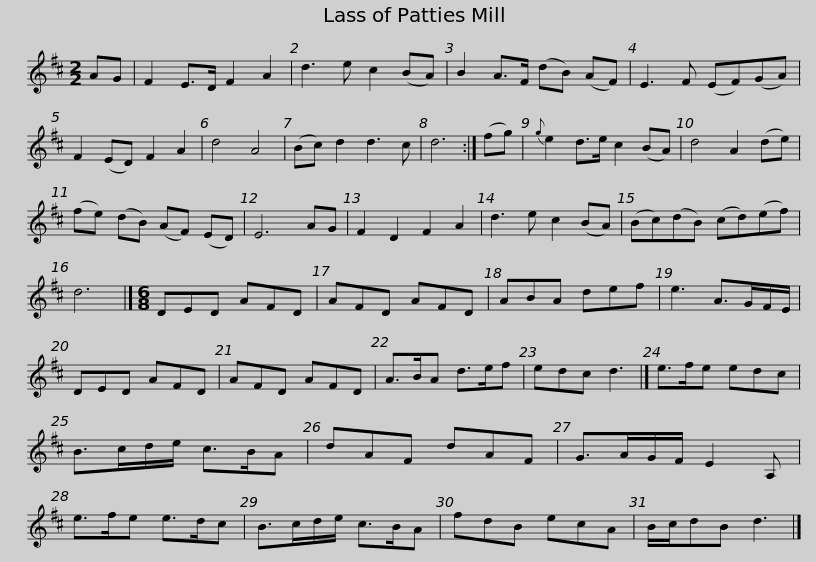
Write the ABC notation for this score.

X:1
L:1/8
M:2/2
I:linebreak $
K:D
V:1 treble
V:1
 AG | F2 E>D F2 A2 | d3 e c2 (BA) | B2 A>F (dB) (AF) | E3 F (EF)(GA) | %5
 F2 (ED) F2 A2 | d4 A4 | (Bc) d2 d3 c |$ d6 :| (fg) | %10
{g} e2 d>e c2 (BA) | d4 A2 (de) | (fe) (dB) (AF) (ED) | E6 AG | F2 D2 F2 A2 | %15
 d3 e c2 (BA) |$ (Bc)(dB) (cd)(ef) | d6 |][M:6/8] DED AFD | AFD AFD | %20
 ABA def | e3 A>GF/E/ | DED AFD |$ AFD AFD | A>BA d>ef | %25
 edc d3 |] e>fe edc | B>cd/e/ c>BA | dAF dAF | G>AG/F/ E2 A, |$ %30
 e>fe e>dc | B>cd/e/ c>BA | fdB ecA | B/c/dB d3 |] %34
